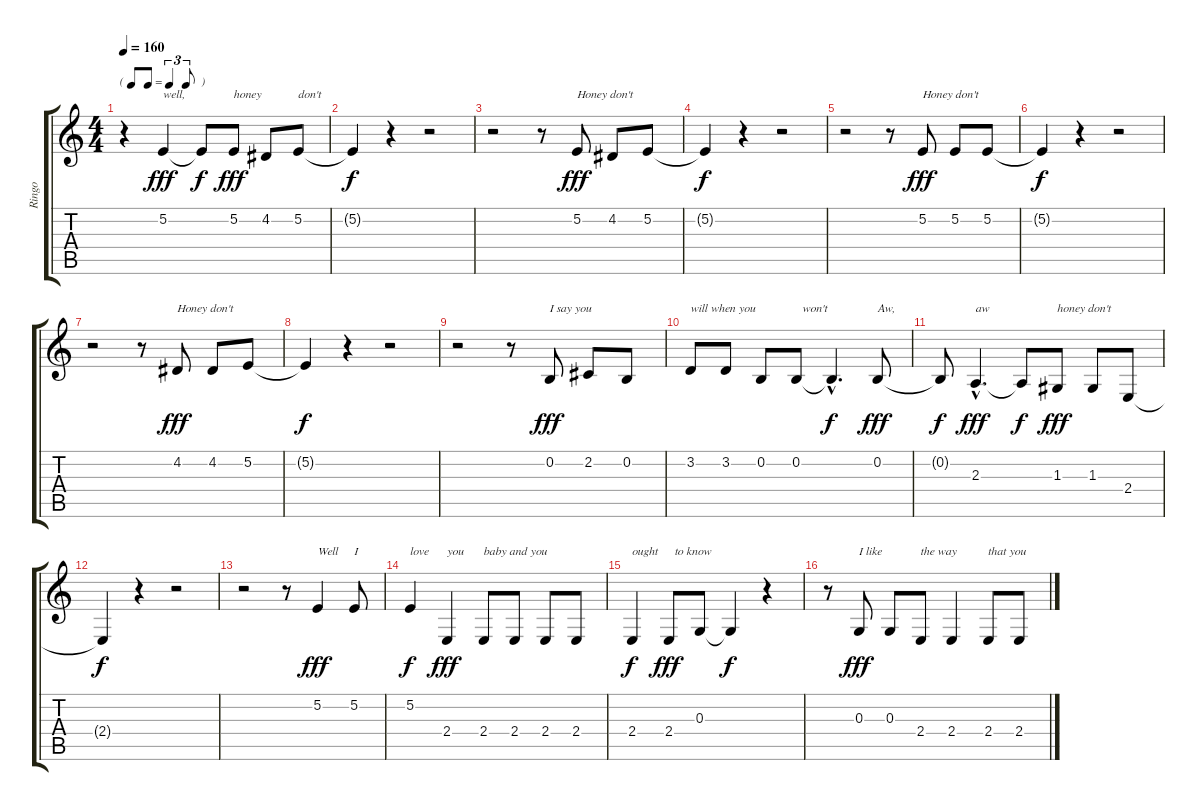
\track ("Ringo" "Ringo") {instrument altosax}
\staff {score tabs}
\tuning (E4 B3 G3 D3 A2 E2) {hide}
\ts (4 4)
\tf triplet8th
\tempo 160
\clef g2
\ks c
r.4{dy f} 5.2.4{txt "well," dy fff} 5.2{t}.8{dy f} 5.2.8{txt "honey" dy fff} 4.2.8 5.2.8{txt "don't"} |
5.2{t}.4{dy f} r.4 r.2 |
r.2 r.8 5.2.8{txt "Honey don't" dy fff} 4.2.8 5.2.8 |
5.2{t}.4{dy f} r.4 r.2 |
r.2 r.8 5.2.8{txt "Honey don't" dy fff} 5.2.8 5.2.8 |
5.2{t}.4{dy f} r.4 r.2 |
r.2 r.8 4.2.8{txt "Honey don't" dy fff} 4.2.8 5.2.8 |
5.2{t}.4{dy f} r.4 r.2 |
r.2 r.8 0.2.8{txt "I say you" dy fff} 2.2.8 0.2.8 |
3.2.8{txt "will when you"} 3.2.8 0.2.8 0.2.8{txt "  won't"} 0.2{hac t}.4{d dy f} 0.2.8{txt "Aw," dy fff} |
0.2{t}.8{dy f} 2.3{hac}.4{d txt "aw" dy fff} 2.3{t}.8{dy f} 1.3.8{txt "honey don't" dy fff} 1.3.8 2.4.8 |
2.4{t}.4{dy f} r.4 r.2 |
r.2 r.8 5.2.4{txt "Well" dy fff} 5.2.8{txt "I"} |
5.2.4{txt "love" dy f} 2.4.4{txt "you" dy fff} 2.4.8{txt "baby and you"} 2.4.8 2.4.8 2.4.8 |
2.4.4{txt "ought" dy f} 2.4.8{txt "  to know" dy fff} 0.3.8 0.3{t}.4{dy f} r.4 |
r.8 0.3.8{txt "I like" dy fff} 0.3.8 2.4.8{txt "the way"} 2.4.4 2.4.8{txt "that you"} 2.4.8
